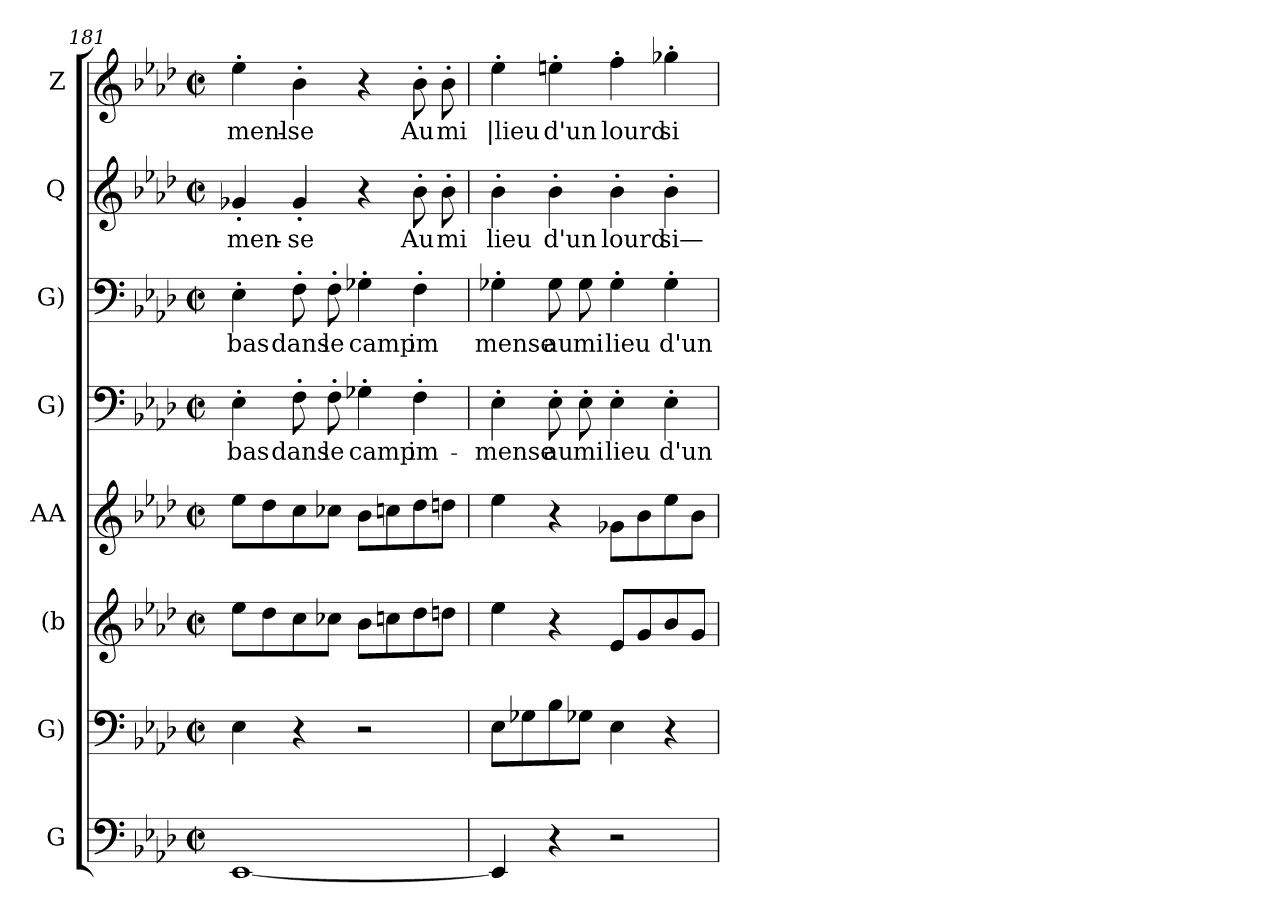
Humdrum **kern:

**kern	**kern	**kern	**kern	**kern	**text	**kern	**text	**kern	**text	**kern	**text
*part8	*part7	*part6	*part5	*part4	*part4	*part3	*part3	*part2	*part2	*part1	*part1
*staff8	*staff7	*staff6	*staff5	*staff4	*staff4	*staff3	*staff3	*staff2	*staff2	*staff1	*staff1
*I"G	*I"G)	*I"(b	*I"AA	*I"G)	*	*I"G)	*	*I"Q	*	*I"Z	*
*clefF4	*clefF4	*clefG2	*clefG2	*clefF4	*	*clefF4	*	*clefG2	*	*clefG2	*
*k[b-e-a-d-]	*k[b-e-a-d-]	*k[b-e-a-d-]	*k[b-e-a-d-]	*k[b-e-a-d-]	*	*k[b-e-a-d-]	*	*k[b-e-a-d-]	*	*k[b-e-a-d-]	*
*M2/2	*M2/2	*M2/2	*M2/2	*M2/2	*	*M2/2	*	*M2/2	*	*M2/2	*
*met(c|)	*met(c|)	*met(c|)	*met(c|)	*met(c|)	*	*met(c|)	*	*met(c|)	*	*met(c|)	*
=181	=181	=181	=181	=181	=181	=181	=181	=181	=181	=181	=181
[1EE-i/	4E-i\	8ee-i\L	8ee-i\L	4E-'>i\	bas	4E-'>i\	bas	4g-X'<i/	men-	4ee-'>i\	menl-
.	.	8dd-i\	8dd-i\	.	.	.	.	.	.	.	.
.	4r	8cci\	8cci\	8F'>i\	dans	8F'>i\	dans	4g-'<i/	se	4b-'>i\	se
.	.	8cc-Xi\J	8cc-Xi\J	8F'>i\	le	8F'>i\	le	.	.	.	.
.	2r	8b-i\L	8b-i\L	4G-X'>i\	camp	4G-X'>i\	camp	4r	.	4r	.
.	.	8ccni\	8ccni\	.	.	.	.	.	.	.	.
.	.	8dd-i\	8dd-i\	4F'>i\	im-	4F'>i\	im	8b-'>i\	Au	8b-'>i\	Au
.	.	8ddni\J	8ddni\J	.	.	.	.	8b-'>i\	mi	8b-'>i\	mi
=182	=182	=182	=182	=182	=182	=182	=182	=182	=182	=182	=182
4EE-i/]	8E-i\L	4ee-i\	4ee-i\	4E-'>i\	mense	4G-X'>i\	mense	4b-'>i\	lieu	4ee-'>i\	|lieu
.	8G-Xi\	.	.	.	.	.	.	.	.	.	.
4r	8B-i\	4r	4r	8E-'>i\	au	8G-i\	au	4b-'>i\	d'un	4een'>i\	d'un
.	8G-Xi\J	.	.	8E-'>i\	mi	8G-i\	mi	.	.	.	.
2r	4E-i\	8e-i/L	8g-Xi\L	4E-'>i\	lieu	4G-'>i\	lieu	4b-'>i\	lourd	4ff'>i\	lourd
.	.	8gi/	8b-i\	.	.	.	.	.	.	.	.
.	4r	8b-i/	8ee-i\	4E-'>i\	d'un	4G-'>i\	d'un	4b-'>i\	si—	4gg-X'>i\	si-
.	.	8gi/J	8b-i\J	.	.	.	.	.	.	.	.
=	=	=	=	=	=	=	=	=	=	=	=
*-	*-	*-	*-	*-	*-	*-	*-	*-	*-	*-	*-
